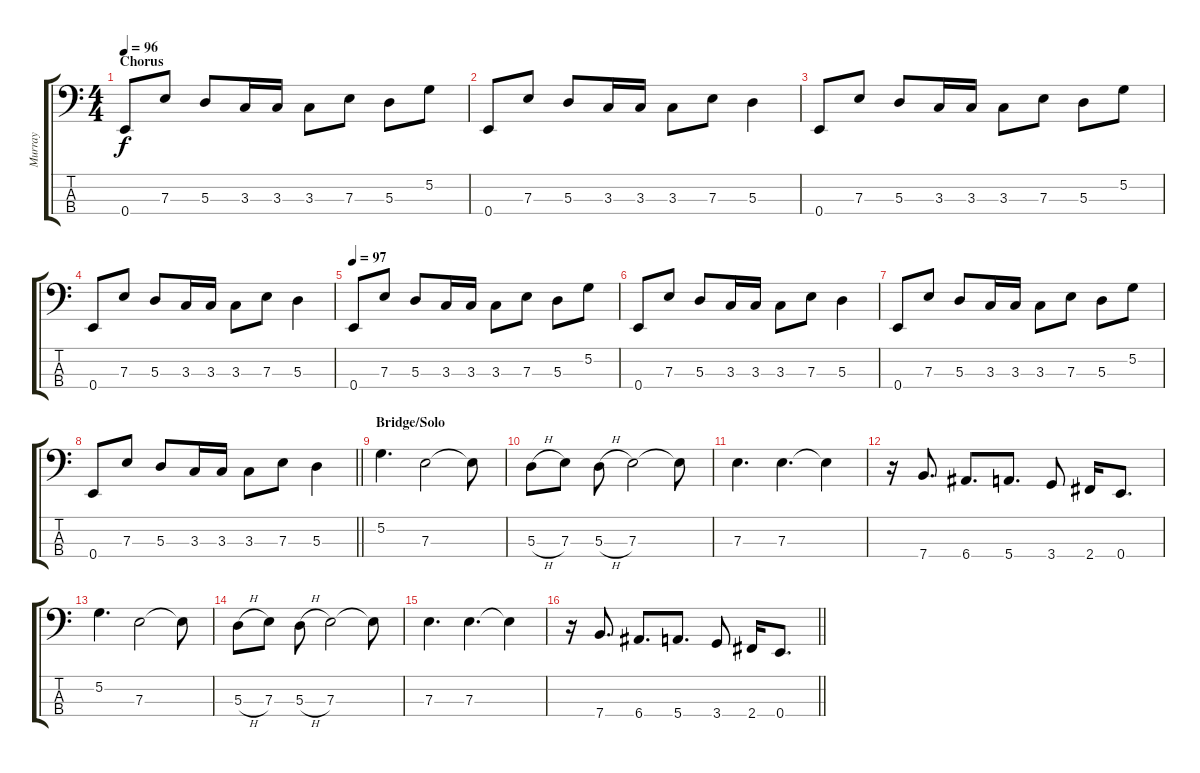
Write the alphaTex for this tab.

\track ("Murray" "Murray") {instrument electricbassfinger}
\staff {score tabs}
\tuning (G2 D2 A1 E1) {hide}
\ts (4 4)
\section ("" "Chorus")
\tempo 96
\clef f4
\ks c
0.4.8{dy f} 7.3.8 5.3.8 3.3.16 3.3.16 3.3.8 7.3.8 5.3.8 5.2.8 |
0.4.8 7.3.8 5.3.8 3.3.16 3.3.16 3.3.8 7.3.8 5.3.4 |
0.4.8 7.3.8 5.3.8 3.3.16 3.3.16 3.3.8 7.3.8 5.3.8 5.2.8 |
0.4.8 7.3.8 5.3.8 3.3.16 3.3.16 3.3.8 7.3.8 5.3.4 |
\tempo 97
0.4.8 7.3.8 5.3.8 3.3.16 3.3.16 3.3.8 7.3.8 5.3.8 5.2.8 |
0.4.8 7.3.8 5.3.8 3.3.16 3.3.16 3.3.8 7.3.8 5.3.4 |
0.4.8 7.3.8 5.3.8 3.3.16 3.3.16 3.3.8 7.3.8 5.3.8 5.2.8 |
\barLineRight lightlight
0.4.8 7.3.8 5.3.8 3.3.16 3.3.16 3.3.8 7.3.8 5.3.4 |
\section ("" "Bridge/Solo")
5.2.4{d} 7.3.2 7.3{t}.8 |
5.3{h}.8 7.3.8 5.3{h}.8 7.3.2 7.3{t}.8 |
7.3.4{d} 7.3.4{d} 7.3{t}.4 |
r.16 7.4.8{d} 6.4.8{d} 5.4.8{d} 3.4.8 2.4.16 0.4.8{d} |
5.2.4{d} 7.3.2 7.3{t}.8 |
5.3{h}.8 7.3.8 5.3{h}.8 7.3.2 7.3{t}.8 |
7.3.4{d} 7.3.4{d} 7.3{t}.4 |
\barLineRight lightlight
r.16 7.4.8{d} 6.4.8{d} 5.4.8{d} 3.4.8 2.4.16 0.4.8{d}
